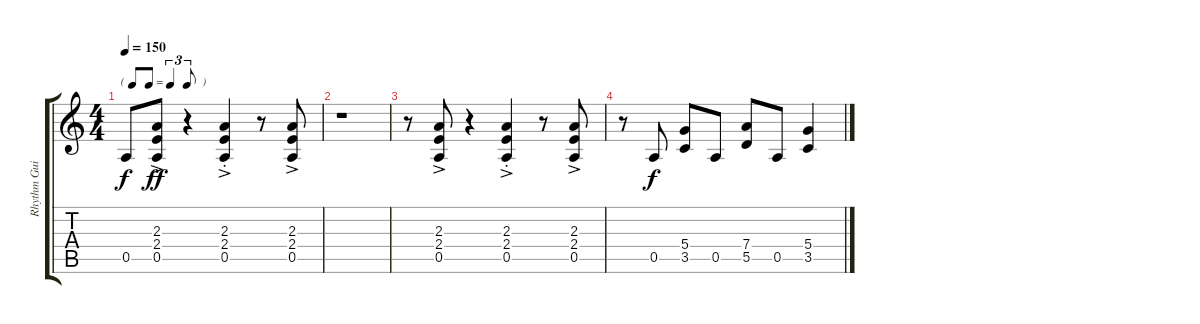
\track ("Rhythm Guitar - Billy Gibbons" "Rhythm Gui") {instrument distortionguitar}
\staff {score tabs}
\tuning (E4 B3 G3 D3 A2 E2) {hide}
\ts (4 4)
\tf triplet8th
\tempo 150
\clef g2
\ks c
0.5.8{dy f} (2.3{ac} 2.4{ac} 0.5{ac}).8{dy ff} r.4 (2.3{ac st} 2.4{ac st} 0.5{ac st}).4 r.8 (2.3{ac} 2.4{ac} 0.5{ac}).8 |
r.1 |
r.8 (2.3{ac} 2.4{ac} 0.5{ac}).8 r.4 (2.3{ac st} 2.4{ac st} 0.5{ac st}).4 r.8 (2.3{ac} 2.4{ac} 0.5{ac}).8 |
r.8 0.5.8{dy f} (5.4 3.5).8 0.5.8 (7.4 5.5).8 0.5.8 (5.4 3.5).4
